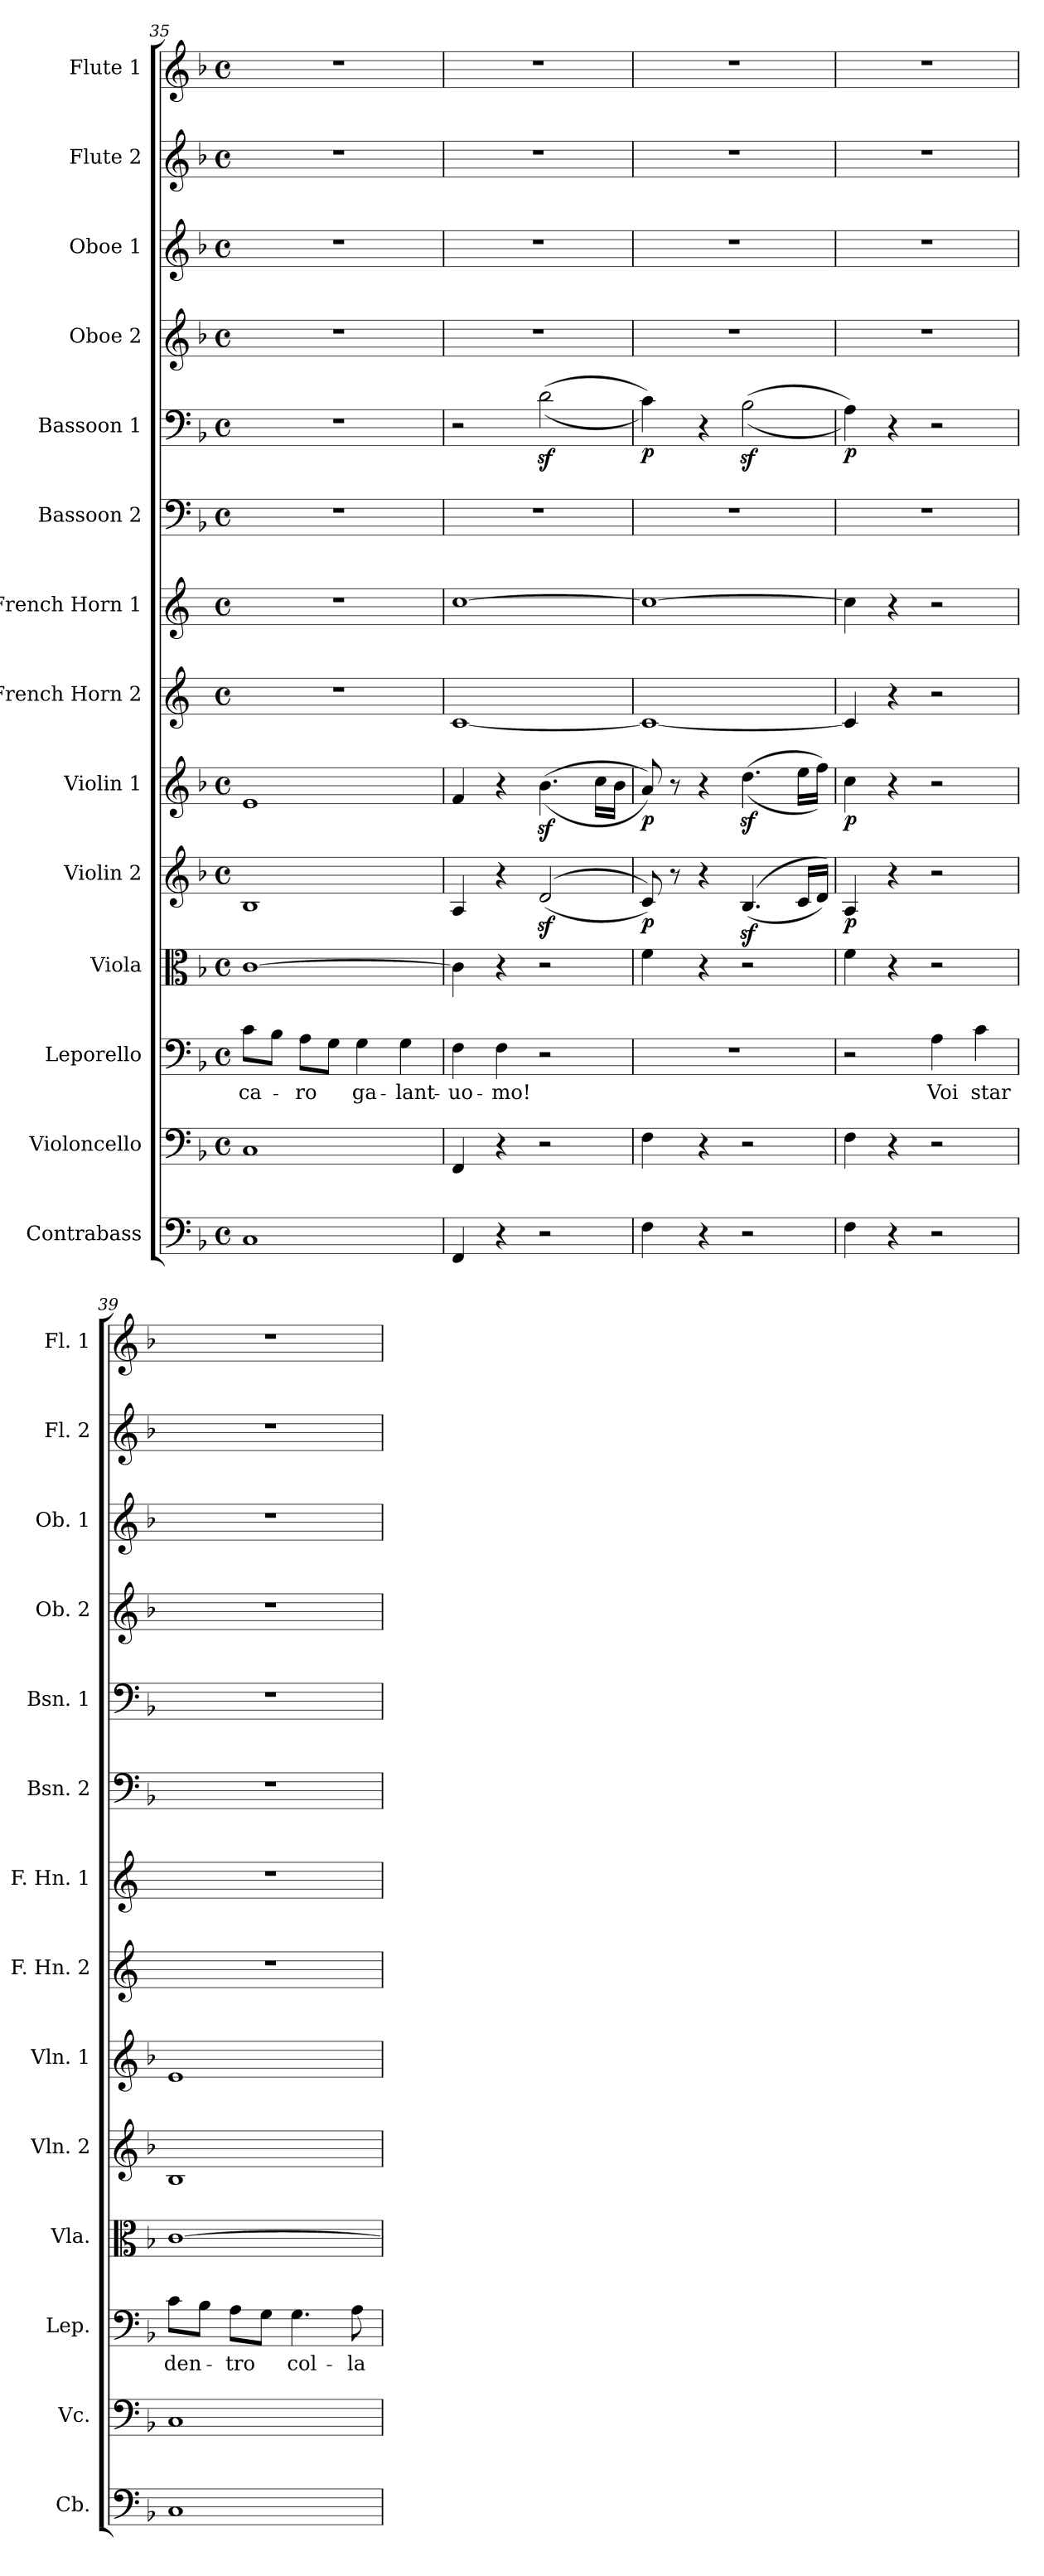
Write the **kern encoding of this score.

**kern	**kern	**kern	**text	**kern	**kern	**dynam	**kern	**dynam	**kern	**kern	**kern	**kern	**dynam	**kern	**kern	**kern	**kern
*part14	*part13	*part12	*part12	*part11	*part10	*part10	*part9	*part9	*part8	*part7	*part6	*part5	*part5	*part4	*part3	*part2	*part1
*staff14	*staff13	*staff12	*staff12	*staff11	*staff10	*staff10	*staff9	*staff9	*staff8	*staff7	*staff6	*staff5	*staff5	*staff4	*staff3	*staff2	*staff1
*I"Contrabass	*I"Violoncello	*I"Leporello	*	*I"Viola	*I"Violin 2	*	*I"Violin 1	*	*I"French Horn 2	*I"French Horn 1	*I"Bassoon 2	*I"Bassoon 1	*	*I"Oboe 2	*I"Oboe 1	*I"Flute 2	*I"Flute 1
*I'Cb.	*I'Vc.	*I'Lep.	*	*I'Vla.	*I'Vln. 2	*	*I'Vln. 1	*	*I'F. Hn. 2	*I'F. Hn. 1	*I'Bsn. 2	*I'Bsn. 1	*	*I'Ob. 2	*I'Ob. 1	*I'Fl. 2	*I'Fl. 1
*clefF4	*clefF4	*clefF4	*	*clefC3	*clefG2	*	*clefG2	*	*clefG2	*clefG2	*clefF4	*clefF4	*	*clefG2	*clefG2	*clefG2	*clefG2
*ITrd7c12	*	*	*	*	*	*	*	*	*ITrd4c7	*ITrd4c7	*	*	*	*	*	*	*
*k[b-]	*k[b-]	*k[b-]	*	*k[b-]	*k[b-]	*	*k[b-]	*	*k[b-]	*k[b-]	*k[b-]	*k[b-]	*	*k[b-]	*k[b-]	*k[b-]	*k[b-]
*M4/4	*M4/4	*M4/4	*	*M4/4	*M4/4	*	*M4/4	*	*M4/4	*M4/4	*M4/4	*M4/4	*	*M4/4	*M4/4	*M4/4	*M4/4
*met(c)	*met(c)	*met(c)	*	*met(c)	*met(c)	*	*met(c)	*	*met(c)	*met(c)	*met(c)	*met(c)	*	*met(c)	*met(c)	*met(c)	*met(c)
=35	=35	=35	=35	=35	=35	=35	=35	=35	=35	=35	=35	=35	=35	=35	=35	=35	=35
!	!	!	!LO:LY:b	!	!	!	!	!	!	!	!	!	!	!	!	!	!
1CC	1C	8c\L	ca-	[1c	1B-	.	1e	.	1r	1r	1r	1r	.	1r	1r	1r	1r
.	.	8B-\J	.	.	.	.	.	.	.	.	.	.	.	.	.	.	.
!	!	!	!LO:LY:b	!	!	!	!	!	!	!	!	!	!	!	!	!	!
.	.	8A\L	-ro	.	.	.	.	.	.	.	.	.	.	.	.	.	.
.	.	8G\J	.	.	.	.	.	.	.	.	.	.	.	.	.	.	.
!	!	!	!LO:LY:b	!	!	!	!	!	!	!	!	!	!	!	!	!	!
.	.	4G\	ga-	.	.	.	.	.	.	.	.	.	.	.	.	.	.
!	!	!	!LO:LY:b	!	!	!	!	!	!	!	!	!	!	!	!	!	!
.	.	4G\	-lant-	.	.	.	.	.	.	.	.	.	.	.	.	.	.
!!LO:PB:g=z
=36	=36	=36	=36	=36	=36	=36	=36	=36	=36	=36	=36	=36	=36	=36	=36	=36	=36
!	!	!	!LO:LY:b	!	!	!	!	!	!	!	!	!	!	!	!	!	!
4FFF/	4FF/	4F\	-uo-	4c\]	4A/	.	4f/	.	[1F	[1f	1r	2r	.	1r	1r	1r	1r
!	!	!	!LO:LY:b	!	!	!	!	!	!	!	!	!	!	!	!	!	!
4r	4r	4F\	-mo!	4r	4r	.	4r	.	.	.	.	.	.	.	.	.	.
2r	2r	2r	.	2r	(<(<2dz</	.	(>(>4.b-z<\	.	.	.	.	(>(>2dz<\	.	.	.	.	.
.	.	.	.	.	.	.	16cc\LL	.	.	.	.	.	.	.	.	.	.
.	.	.	.	.	.	.	16b-\JJ	.	.	.	.	.	.	.	.	.	.
=37	=37	=37	=37	=37	=37	=37	=37	=37	=37	=37	=37	=37	=37	=37	=37	=37	=37
!	!	!	!	!	!	!LO:DY:b	!	!LO:DY:b	!	!	!	!	!LO:DY:b	!	!	!	!
4FF\	4F\	1r	.	4f\	8c/))	p	8a/))	p	1F_	1f_	1r	4c\))	p	1r	1r	1r	1r
.	.	.	.	.	8r	.	8r	.	.	.	.	.	.	.	.	.	.
4r	4r	.	.	4r	4r	.	4r	.	.	.	.	4r	.	.	.	.	.
2r	2r	.	.	2r	(<(<4.B-z</	.	(>(>4.ddz<\	.	.	.	.	(>(>2B-z<\	.	.	.	.	.
.	.	.	.	.	16c/LL	.	16ee\LL	.	.	.	.	.	.	.	.	.	.
.	.	.	.	.	16d/JJ))	.	16ff\JJ))	.	.	.	.	.	.	.	.	.	.
=38	=38	=38	=38	=38	=38	=38	=38	=38	=38	=38	=38	=38	=38	=38	=38	=38	=38
!	!	!	!	!	!	!LO:DY:b	!	!LO:DY:b	!	!	!	!	!LO:DY:b	!	!	!	!
4FF\	4F\	2r	.	4f\	4A/	p	4cc\	p	4F/]	4f\]	1r	4A\))	p	1r	1r	1r	1r
4r	4r	.	.	4r	4r	.	4r	.	4r	4r	.	4r	.	.	.	.	.
!	!	!	!LO:LY:b	!	!	!	!	!	!	!	!	!	!	!	!	!	!
2r	2r	4A\	Voi	2r	2r	.	2r	.	2r	2r	.	2r	.	.	.	.	.
!	!	!	!LO:LY:b	!	!	!	!	!	!	!	!	!	!	!	!	!	!
.	.	4c\	star	.	.	.	.	.	.	.	.	.	.	.	.	.	.
=39	=39	=39	=39	=39	=39	=39	=39	=39	=39	=39	=39	=39	=39	=39	=39	=39	=39
!	!	!	!LO:LY:b	!	!	!	!	!	!	!	!	!	!	!	!	!	!
1CC	1C	8c\L	den-	[1c	1B-	.	1e	.	1r	1r	1r	1r	.	1r	1r	1r	1r
.	.	8B-\J	.	.	.	.	.	.	.	.	.	.	.	.	.	.	.
!	!	!	!LO:LY:b	!	!	!	!	!	!	!	!	!	!	!	!	!	!
.	.	8A\L	-tro	.	.	.	.	.	.	.	.	.	.	.	.	.	.
.	.	8G\J	.	.	.	.	.	.	.	.	.	.	.	.	.	.	.
!	!	!	!LO:LY:b	!	!	!	!	!	!	!	!	!	!	!	!	!	!
.	.	4.G\	col-	.	.	.	.	.	.	.	.	.	.	.	.	.	.
!	!	!	!LO:LY:b	!	!	!	!	!	!	!	!	!	!	!	!	!	!
.	.	8A\	-la	.	.	.	.	.	.	.	.	.	.	.	.	.	.
=	=	=	=	=	=	=	=	=	=	=	=	=	=	=	=	=	=
*-	*-	*-	*-	*-	*-	*-	*-	*-	*-	*-	*-	*-	*-	*-	*-	*-	*-
